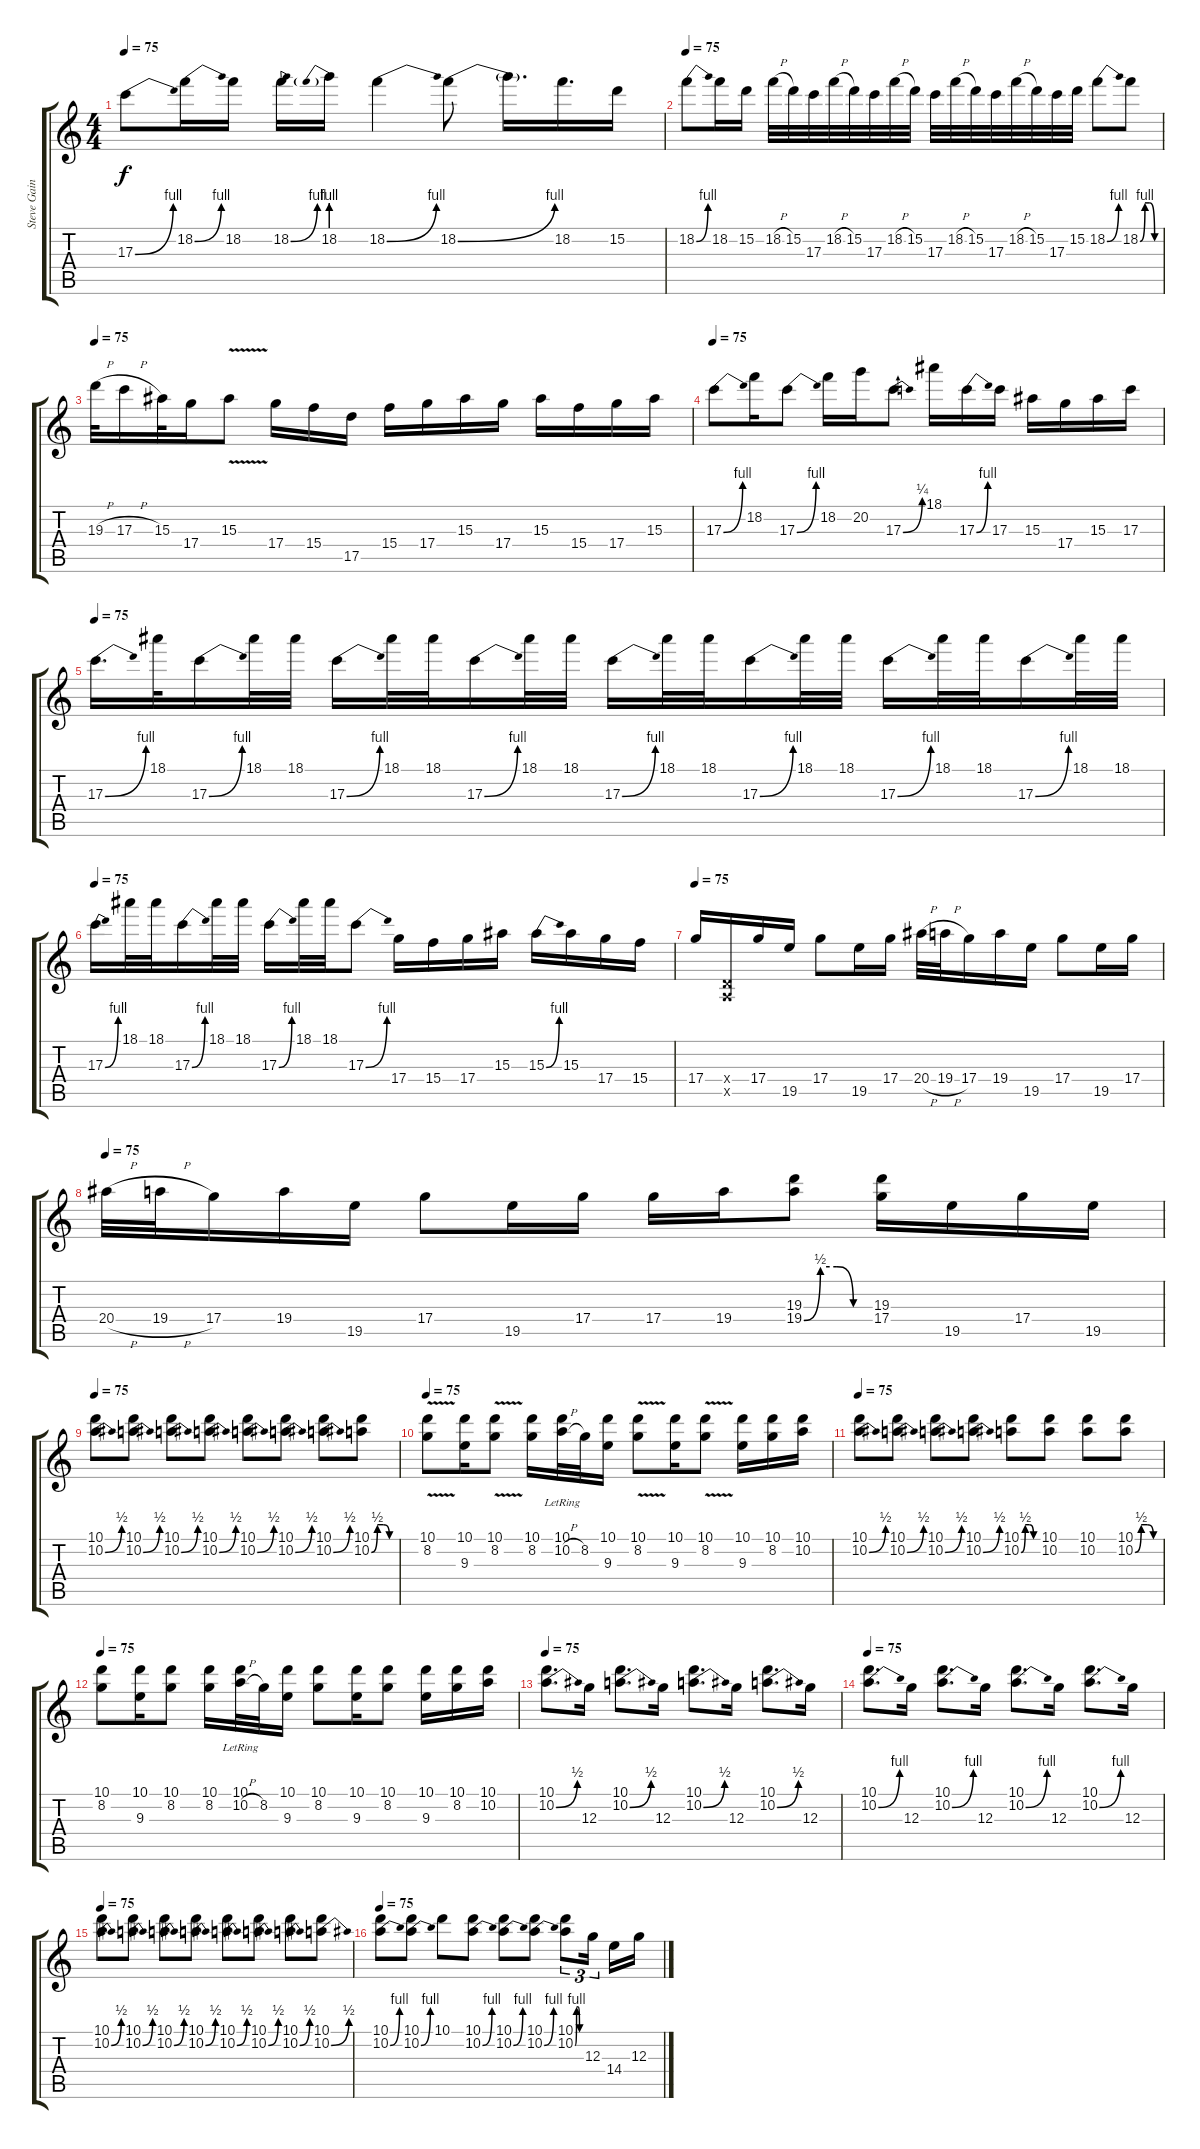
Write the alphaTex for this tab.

\track ("Steve Gaines (solo guitar)" "Steve Gain") {instrument distortionguitar}
\staff {score tabs}
\tuning (E4 B3 G3 D3 A2 E2) {hide}
\ts (4 4)
\tempo 75
\clef g2
\ks c
17.3{be (bend 0 0 60 4)}.8{dy f} 18.2{be (bend 0 0 60 4)}.16 18.2.16 18.2{be (bend 0 0 60 4)}.16 18.2{be (prebend 0 4 60 4)}.16 18.2{be (bend 0 0 60 4)}.4 18.2{be (bend 0 0 60 4)}.8 18.2{t}.16{d} 18.2.16{d} 15.2.16 |
\tempo 75
18.2{be (bend 0 0 60 4)}.8 18.2.16 15.2.16 18.2{h}.32 15.2.32 17.3.32 18.2{h}.32 15.2.32 17.3.32 18.2{h}.32 15.2.32 17.3.32 18.2{h}.32 15.2.32 17.3.32 18.2{h}.32 15.2.32 17.3.32 15.2.32 18.2{be (bend 0 0 60 4)}.8 18.2{be (custom 0 0 15 4 30 4 45 0 60 0)}.8 |
\tempo 75
19.3{h}.32 17.3{h}.16 15.3.32 17.4.16 15.3{v}.8 17.4.16 15.4.16 17.5.16 15.4.16 17.4.16 15.3.16 17.4.16 15.3.16 15.4.16 17.4.16 15.3.16 |
\tempo 75
17.3{be (bend 0 0 60 4)}.8 18.2.16 17.3{be (bend 0 0 60 4)}.8 18.2.16 20.2.16 17.3{be (bend 0 0 60 1)}.8 18.1.16 17.3{be (bend 0 0 60 4)}.16 17.3.16 15.3.16 17.4.16 15.3.16 17.3.16 |
\tempo 75
17.3{be (bend 0 0 60 4)}.16{d} 18.1.32 17.3{be (bend 0 0 60 4)}.16 18.1.32 18.1.32 17.3{be (bend 0 0 60 4)}.16 18.1.32 18.1.32 17.3{be (bend 0 0 60 4)}.16 18.1.32 18.1.32 17.3{be (bend 0 0 60 4)}.16 18.1.32 18.1.32 17.3{be (bend 0 0 60 4)}.16 18.1.32 18.1.32 17.3{be (bend 0 0 60 4)}.16 18.1.32 18.1.32 17.3{be (bend 0 0 60 4)}.16 18.1.32 18.1.32 |
\tempo 75
17.3{be (bend 0 0 60 4)}.16 18.1.32 18.1.32 17.3{be (bend 0 0 60 4)}.16 18.1.32 18.1.32 17.3{be (bend 0 0 60 4)}.16 18.1.32 18.1.32 17.3{be (bend 0 0 60 4)}.8 17.4.16 15.4.16 17.4.16 15.3.16 15.3{be (bend 0 0 60 4)}.16 15.3.16 17.4.16 15.4.16 |
\tempo 75
17.4.16 (0.4{x} 0.5{x}).16 17.4.16 19.5.16 17.4.8 19.5.16 17.4.16 20.4{h}.32 19.4{h}.32 17.4.16 19.4.16 19.5.16 17.4.8 19.5.16 17.4.16 |
\tempo 75
20.4{h}.32 19.4{h}.32 17.4.16 19.4.16 19.5.16 17.4.8 19.5.16 17.4.16 17.4.16 19.4.16 (19.3 19.4{be (custom 0 0 15 2 30 2 45 0 60 0)}).8 (19.3 17.4).16 19.5.16 17.4.16 19.5.16 |
\tempo 75
(10.1 10.2{be (bend 0 0 60 2)}).8 (10.1 10.2{be (bend 0 0 60 2)}).8 (10.1 10.2{be (bend 0 0 60 2)}).8 (10.1 10.2{be (bend 0 0 60 2)}).8 (10.1 10.2{be (bend 0 0 60 2)}).8 (10.1 10.2{be (bend 0 0 60 2)}).8 (10.1 10.2{be (bend 0 0 60 2)}).8 (10.1 10.2{be (custom 0 0 15 2 30 2 45 0 60 0)}).8 |
\tempo 75
(10.1 8.2{v}).8 (10.1 9.3).16 (10.1 8.2{v}).8 (10.1 8.2).16 (10.1{lr} 10.2{h}).32 8.2.32 (10.1 9.3).16 (10.1 8.2{v}).8 (10.1 9.3).16 (10.1 8.2{v}).8 (10.1 9.3).16 (10.1 8.2).16 (10.1 10.2).16 |
\tempo 75
(10.1 10.2{be (bend 0 0 60 2)}).8 (10.1 10.2{be (bend 0 0 60 2)}).8 (10.1 10.2{be (bend 0 0 60 2)}).8 (10.1 10.2{be (bend 0 0 60 2)}).8 (10.1 10.2{be (custom 0 0 15 2 30 2 45 0 60 0)}).8 (10.1 10.2).8 (10.1 10.2).8 (10.1 10.2{be (custom 0 0 15 2 30 2 45 0 60 0)}).8 |
\tempo 75
(10.1 8.2).8 (10.1 9.3).16 (10.1 8.2).8 (10.1 8.2).16 (10.1{lr} 10.2{h}).32 8.2.32 (10.1 9.3).16 (10.1 8.2).8 (10.1 9.3).16 (10.1 8.2).8 (10.1 9.3).16 (10.1 8.2).16 (10.1 10.2).16 |
\tempo 75
(10.1 10.2{be (bend 0 0 60 2)}).8{d} 12.3.16 (10.1 10.2{be (bend 0 0 60 2)}).8{d} 12.3.16 (10.1 10.2{be (bend 0 0 60 2)}).8{d} 12.3.16 (10.1 10.2{be (bend 0 0 60 2)}).8{d} 12.3.16 |
\tempo 75
(10.1 10.2{be (bend 0 0 60 4)}).8{d} 12.3.16 (10.1 10.2{be (bend 0 0 60 4)}).8{d} 12.3.16 (10.1 10.2{be (bend 0 0 60 4)}).8{d} 12.3.16 (10.1 10.2{be (bend 0 0 60 4)}).8{d} 12.3.16 |
\tempo 75
(10.1 10.2{be (bend 0 0 60 2)}).8 (10.1 10.2{be (bend 0 0 60 2)}).8 (10.1 10.2{be (bend 0 0 60 2)}).8 (10.1 10.2{be (bend 0 0 60 2)}).8 (10.1 10.2{be (bend 0 0 60 2)}).8 (10.1 10.2{be (bend 0 0 60 2)}).8 (10.1 10.2{be (bend 0 0 60 2)}).8 (10.1 10.2{be (bend 0 0 60 2)}).8 |
\tempo 75
(10.1 10.2{be (bend 0 0 60 4)}).8 (10.1 10.2{be (bend 0 0 60 4)}).8 10.1.8 (10.1 10.2{be (bend 0 0 60 4)}).8 (10.1 10.2{be (bend 0 0 60 4)}).8 (10.1 10.2{be (bend 0 0 60 4)}).8 (10.1 10.2{be (custom 0 0 15 4 30 4 45 0 60 0)}).8{tu (3 2)} 12.3.16{tu (3 2) beam splitsecondary} 14.4.16 12.3.16
